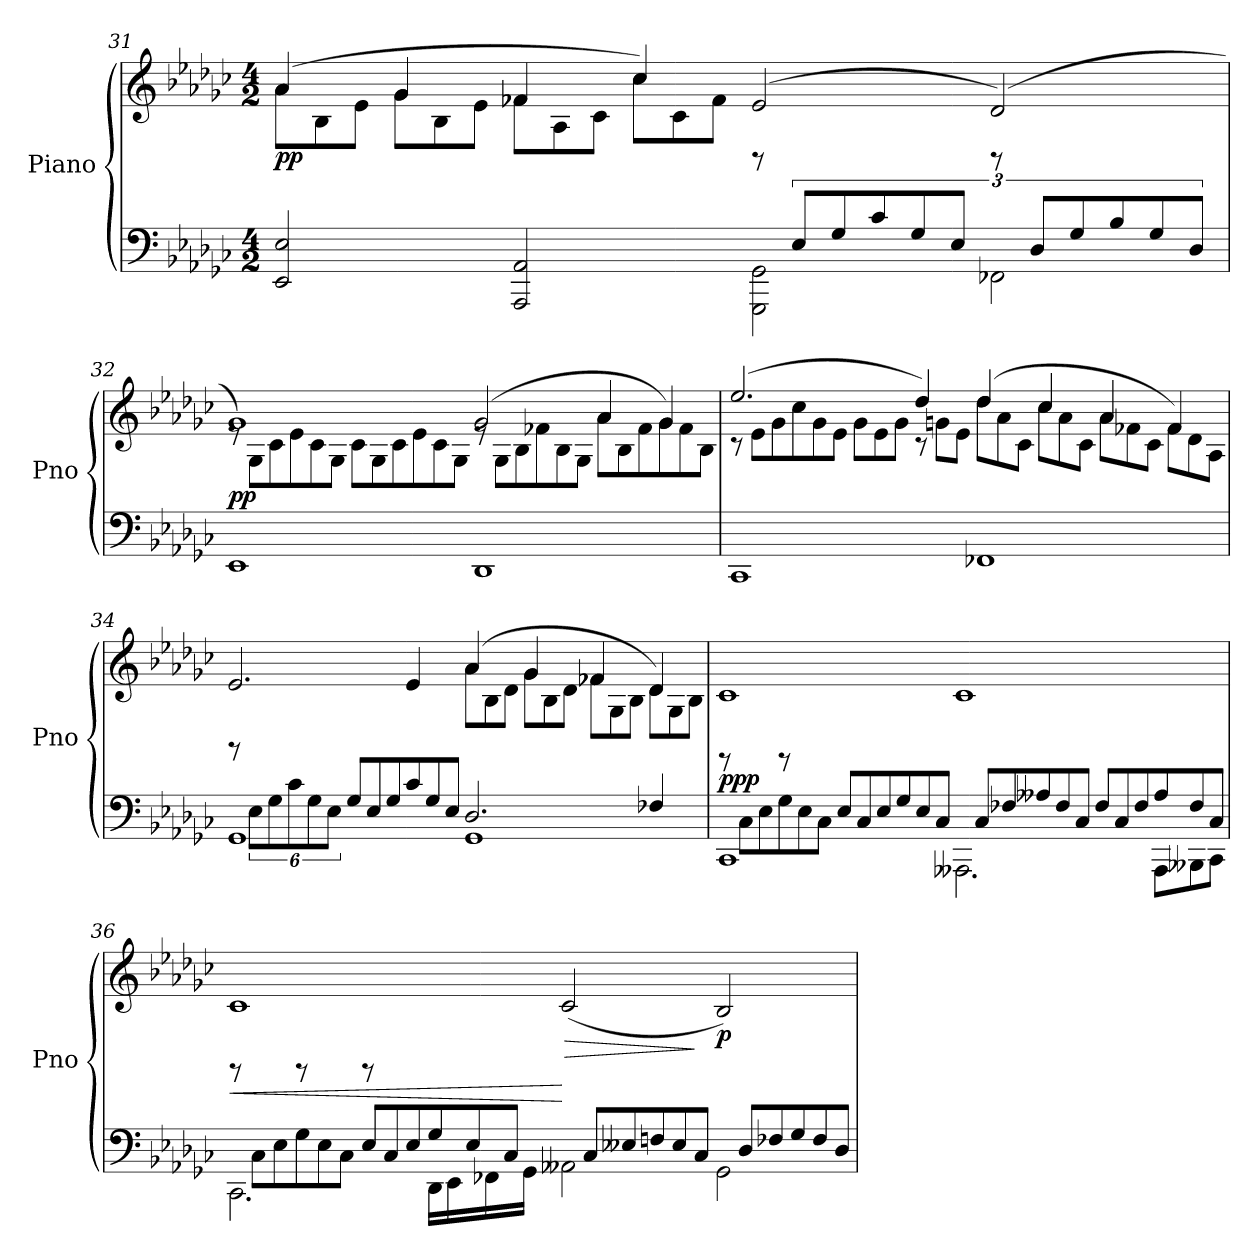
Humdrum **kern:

**kern	**kern	**dynam
*part1	*part1	*part1
*staff2	*staff1	*staff1/2
*I"Piano	*	*
*I'Pno	*	*
!!LO:LB:g=z
*clefF4	*clefG2	*
*k[b-e-a-d-g-c-]	*k[b-e-a-d-g-c-]	*
*M4/2	*M4/2	*
=31	=31	=31
*^	*^	*
*	*	*	*Xtuplet	*
!	!	!	!	!LO:DY:b
12%13ryy	2EE-/<< 2E-/<<	(>4a-/	12a-\L	pp
.	.	.	12B-\	.
.	.	.	12e-\J	.
.	.	4g-/	12g-\L	.
.	.	.	12B-\	.
.	.	.	12e-\J	.
.	2AAA-/<< 2AA-/<<	4f-X/	12f-\L	.
.	.	.	12A-\	.
.	.	.	12c-\J	.
.	.	4cc-/)	12cc-\L	.
.	.	.	12c-\	.
.	.	.	12f-\J	.
!	!	!	!	!LO:DY:b
.	2GGG-\ 2GG-\	(>2e-/	12rBB	other-dynamics
12E-/L	.	.	12%5ryy	.
12G-/	.	.	.	.
12c-/	.	.	.	.
12G-/	.	.	.	.
12E-/J	.	.	.	.
12ryy	2FF-X\	(>2d-/)	12rBB	.
12D-/L	.	.	12%5ryy	.
12G-/	.	.	.	.
12B-/	.	.	.	.
12G-/	.	.	.	.
12D-/J	.	.	.	.
*v	*v	*	*	*
!!LO:PB:g=z	!!
=32	=32	=32	=32
!	!	!	!LO:DY:b
1EE-	1g-)	12re	pp
.	.	12G-\L	.
.	.	12c-\	.
.	.	12e-\	.
.	.	12c-\	.
.	.	12G-\J	.
.	.	12c-\L	.
.	.	12G-\	.
.	.	12c-\	.
.	.	12e-\	.
.	.	12c-\	.
.	.	12G-\J	.
1DD-	(>2g-/	12re	.
.	.	12G-\L	.
.	.	12B-\	.
.	.	12f-X\	.
.	.	12B-\	.
.	.	12G-\J	.
.	4a-/	12a-\L	.
.	.	12B-\	.
.	.	12f-\	.
.	4g-/)	12g-\	.
.	.	12f-\	.
.	.	12B-\J	.
!!LO:LB:g=z	!!
=33	=33	=33	=33
1CC-	(>2.ee-/	12r	.
.	.	12e-\L	.
.	.	12g-\	.
.	.	12cc-\	.
.	.	12g-\	.
.	.	12e-\J	.
.	.	12g-\L	.
.	.	12e-\	.
.	.	12g-\J	.
.	4dd-/)	12r	.
.	.	12gn\L	.
.	.	12e-\J	.
1FF-X	(>4dd-/	12dd-\L	.
.	.	12a-\	.
.	.	12c-\J	.
.	4cc-/	12cc-\L	.
.	.	12a-\	.
.	.	12c-\J	.
.	4a-/	12a-\L	.
.	.	12f-X\	.
.	.	12c-\J	.
.	4f-/)	12f-\L	.
.	.	12d-\	.
.	.	12A-\J	.
!!LO:LB:g=z	!!
=34	=34	=34	=34
*^	*	*	*
*	*^	*	*	*
12ryy	1GG-	1ryy	2.e-/	12rGG	.
12E-\L	.	.	.	12%11ryy	.
12G-\	.	.	.	.	.
12c-\	.	.	.	.	.
12G-\	.	.	.	.	.
12E-\J	.	.	.	.	.
*Xtuplet	*	*	*	*	*
12G-/L	.	.	.	.	.
12E-/	.	.	.	.	.
12G-/	.	.	.	.	.
12c-/	.	.	4e-/	.	.
12G-/	.	.	.	.	.
12E-/J	.	.	.	.	.
1ryy	1GG-	2.D-/	(>4a-/	12a-\L	.
.	.	.	.	12B-\	.
.	.	.	.	12d-\J	.
.	.	.	4g-/	12g-\L	.
.	.	.	.	12B-\	.
.	.	.	.	12d-\J	.
.	.	.	4f-X/	12f-\L	.
.	.	.	.	12G-\	.
.	.	.	.	12B-\J	.
.	.	4F-X/	4d-/)	12d-\L	.
.	.	.	.	12G-\	.
.	.	.	.	12B-\J	.
*	*v	*v	*	*	*
!!LO:LB:g=z	!!
=35	=35	=35	=35	=35
!	!	!	!	!LO:DY:b
12ryy	1CC-<<	1c-	12rEE	ppp
12C-\L	.	.	12%11ryy	.
12E-\	.	.	.	.
12G-\	.	.	.	.
12E-\	.	.	.	.
12C-\J	.	.	.	.
12E-/L	.	.	.	.
12C-/	.	.	.	.
12E-/	.	.	.	.
12G-/	.	.	.	.
12E-/	.	.	.	.
12C-/J	.	.	.	.
12ryy	2.AAA--X<\	1c-	12rEE	.
12C-/L	.	.	12%11ryy	.
12F-X/	.	.	.	.
12A--X/	.	.	.	.
12F-/	.	.	.	.
12C-/J	.	.	.	.
12F-/L	.	.	.	.
12C-/	.	.	.	.
12F-/	.	.	.	.
12A--/	12AAA--<\L	.	.	.
12F-/	12BBB--X\	.	.	.
12C-/J	12CC-\J	.	.	.
!!LO:LB:g=z	!!
=36	=36	=36	=36	=36
!	!	!	!	!LO:HP:b
12ryy	2.CC-<\	1c-	12rEE	<
12C-\L	.	.	12%11ryy	.
12E-\	.	.	.	.
12G-\	.	.	.	.
12E-\	.	.	.	.
12C-\J	.	.	.	.
12E-/L	.	.	.	.
12C-/	.	.	.	.
12E-/	.	.	.	.
12G-/	16DD-\LL	.	.	.
.	16EE-\	.	.	.
12E-/	.	.	.	.
.	16FF-X\	.	.	.
12C-/J	.	.	.	.
.	16GG-<\JJ	.	.	.
!	!	!	!	!LO:HP:n=1:b
!	!	!	!	!LO:DY:n=1:b=2
!	!	!	!	!LO:DY:n=2:b
12ryy	2AA--X<\	(<2c-/	12rEE	[ > fz fz
12C-/L	.	.	12%5ryy	.
12E--X/	.	.	.	.
12Fn/	.	.	.	.
12E--/	.	.	.	.
12C-/J	.	.	.	]
!	!	!	!	!LO:DY:n=3:b
12ryy	2GG-\	2B-/)	12rEE	p
12D-/L	.	.	12%5ryy	.
12F-X/	.	.	.	.
12G-/	.	.	.	.
12F-/	.	.	.	.
12D-/J	.	.	.	.
*v	*v	*	*	*
*	*v	*v	*
=	=	=
*-	*-	*-
